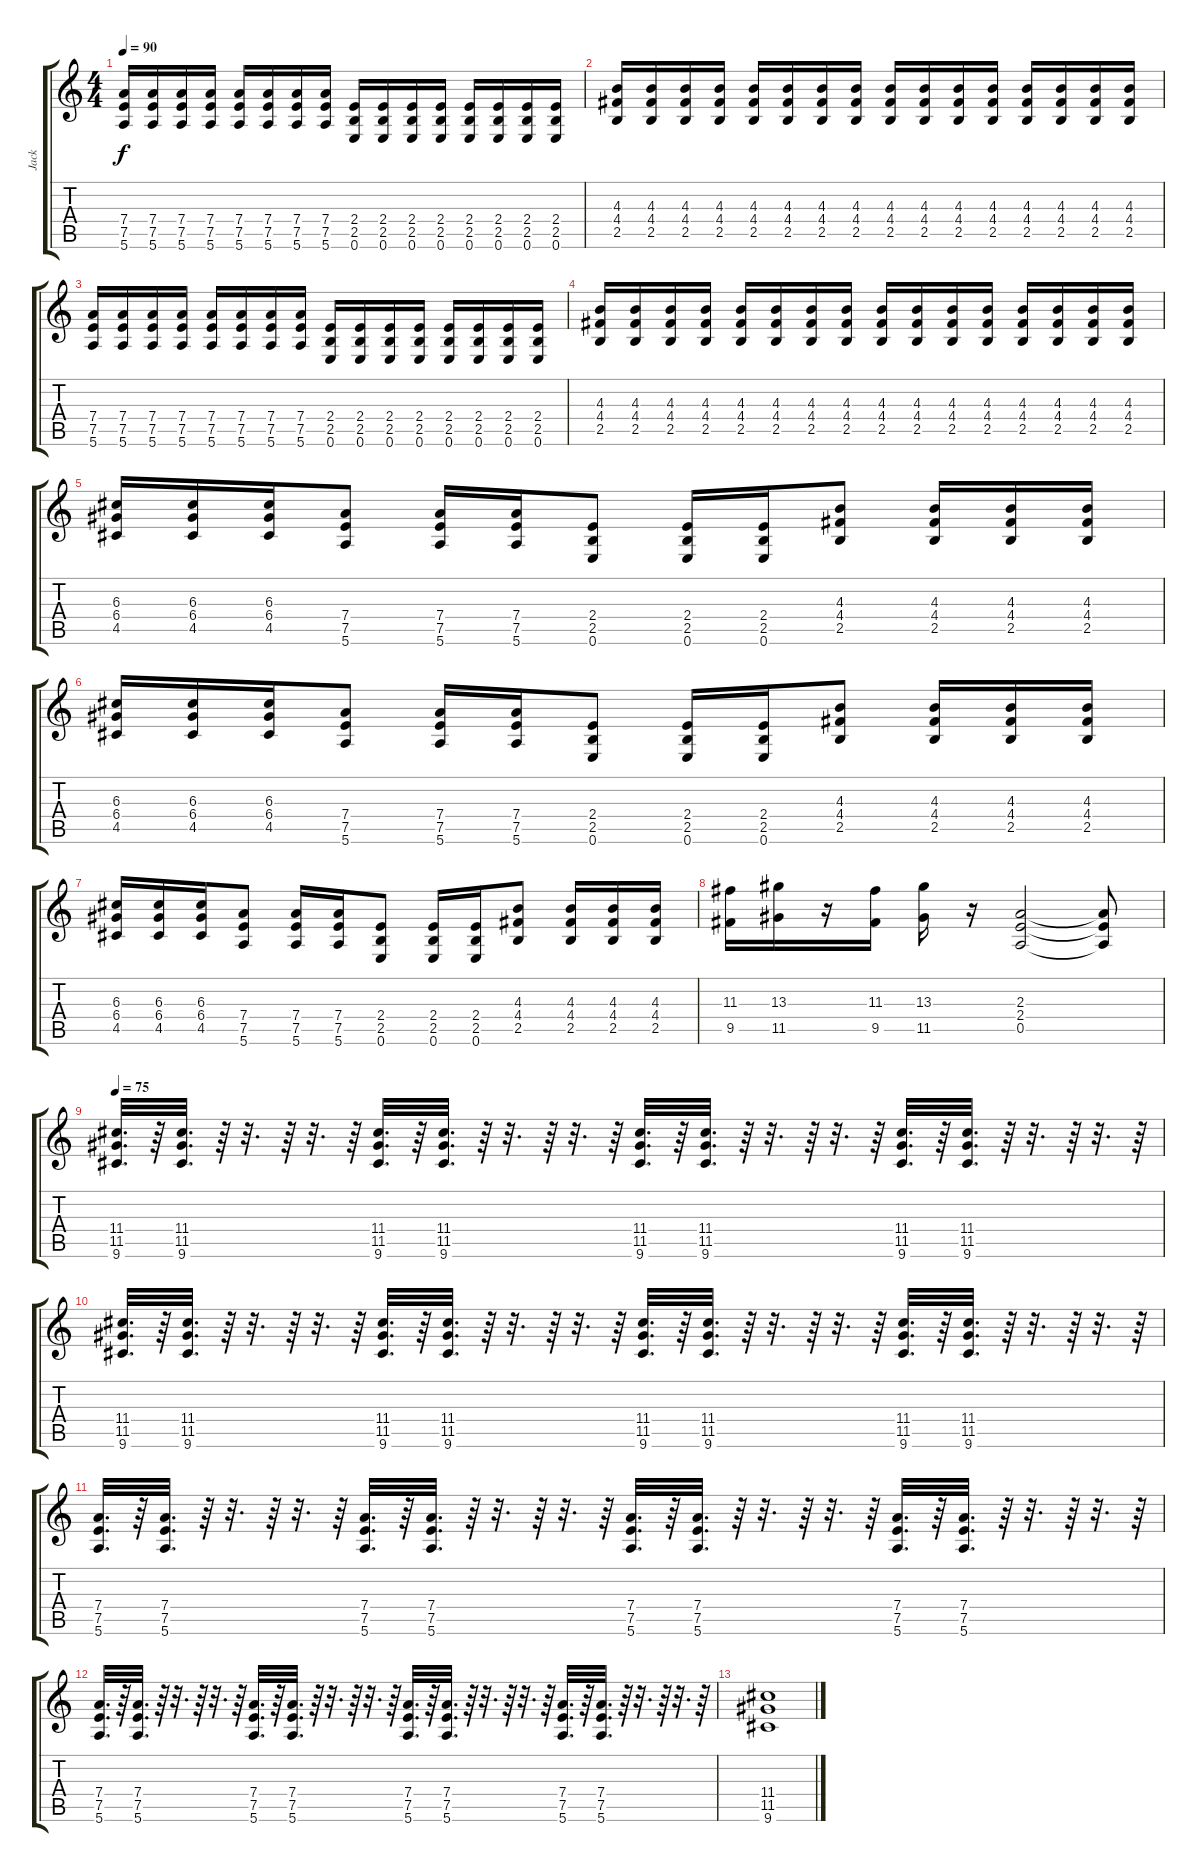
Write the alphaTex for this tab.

\track ("Jack" "Jack") {instrument distortionguitar bank 67}
\staff {score tabs}
\tuning (E4 B3 G3 D3 A2 E2) {hide}
\ts (4 4)
\tempo 90
\clef g2
\ks c
(7.4 7.5 5.6).16{dy f} (7.4 7.5 5.6).16 (7.4 7.5 5.6).16 (7.4 7.5 5.6).16 (7.4 7.5 5.6).16 (7.4 7.5 5.6).16 (7.4 7.5 5.6).16 (7.4 7.5 5.6).16 (2.4 2.5 0.6).16 (2.4 2.5 0.6).16 (2.4 2.5 0.6).16 (2.4 2.5 0.6).16 (2.4 2.5 0.6).16 (2.4 2.5 0.6).16 (2.4 2.5 0.6).16 (2.4 2.5 0.6).16 |
(4.3 4.4 2.5).16 (4.3 4.4 2.5).16 (4.3 4.4 2.5).16 (4.3 4.4 2.5).16 (4.3 4.4 2.5).16 (4.3 4.4 2.5).16 (4.3 4.4 2.5).16 (4.3 4.4 2.5).16 (4.3 4.4 2.5).16 (4.3 4.4 2.5).16 (4.3 4.4 2.5).16 (4.3 4.4 2.5).16 (4.3 4.4 2.5).16 (4.3 4.4 2.5).16 (4.3 4.4 2.5).16 (4.3 4.4 2.5).16 |
(7.4 7.5 5.6).16 (7.4 7.5 5.6).16 (7.4 7.5 5.6).16 (7.4 7.5 5.6).16 (7.4 7.5 5.6).16 (7.4 7.5 5.6).16 (7.4 7.5 5.6).16 (7.4 7.5 5.6).16 (2.4 2.5 0.6).16 (2.4 2.5 0.6).16 (2.4 2.5 0.6).16 (2.4 2.5 0.6).16 (2.4 2.5 0.6).16 (2.4 2.5 0.6).16 (2.4 2.5 0.6).16 (2.4 2.5 0.6).16 |
(4.3 4.4 2.5).16 (4.3 4.4 2.5).16 (4.3 4.4 2.5).16 (4.3 4.4 2.5).16 (4.3 4.4 2.5).16 (4.3 4.4 2.5).16 (4.3 4.4 2.5).16 (4.3 4.4 2.5).16 (4.3 4.4 2.5).16 (4.3 4.4 2.5).16 (4.3 4.4 2.5).16 (4.3 4.4 2.5).16 (4.3 4.4 2.5).16 (4.3 4.4 2.5).16 (4.3 4.4 2.5).16 (4.3 4.4 2.5).16 |
(6.3 6.4 4.5).16 (6.3 6.4 4.5).16 (6.3 6.4 4.5).16 (7.4 7.5 5.6).8 (7.4 7.5 5.6).16 (7.4 7.5 5.6).16 (2.4 2.5 0.6).8 (2.4 2.5 0.6).16 (2.4 2.5 0.6).16 (4.3 4.4 2.5).8 (4.3 4.4 2.5).16 (4.3 4.4 2.5).16 (4.3 4.4 2.5).16 |
(6.3 6.4 4.5).16 (6.3 6.4 4.5).16 (6.3 6.4 4.5).16 (7.4 7.5 5.6).8 (7.4 7.5 5.6).16 (7.4 7.5 5.6).16 (2.4 2.5 0.6).8 (2.4 2.5 0.6).16 (2.4 2.5 0.6).16 (4.3 4.4 2.5).8 (4.3 4.4 2.5).16 (4.3 4.4 2.5).16 (4.3 4.4 2.5).16 |
(6.3 6.4 4.5).16 (6.3 6.4 4.5).16 (6.3 6.4 4.5).16 (7.4 7.5 5.6).8 (7.4 7.5 5.6).16 (7.4 7.5 5.6).16 (2.4 2.5 0.6).8 (2.4 2.5 0.6).16 (2.4 2.5 0.6).16 (4.3 4.4 2.5).8 (4.3 4.4 2.5).16 (4.3 4.4 2.5).16 (4.3 4.4 2.5).16 |
(11.3 9.5).16 (13.3 11.5).16 r.16 (11.3 9.5).16 (13.3 11.5).16 r.16 (2.3 2.4 0.5).2 (2.3{t} 2.4{t} 0.5{t}).8 |
\tempo 75
(11.4 11.5 9.6).32{d} r.64 (11.4 11.5 9.6).32{d} r.64 r.32{d} r.64 r.32{d} r.64 (11.4 11.5 9.6).32{d} r.64 (11.4 11.5 9.6).32{d} r.64 r.32{d} r.64 r.32{d} r.64 (11.4 11.5 9.6).32{d} r.64 (11.4 11.5 9.6).32{d} r.64 r.32{d} r.64 r.32{d} r.64 (11.4 11.5 9.6).32{d} r.64 (11.4 11.5 9.6).32{d} r.64 r.32{d} r.64 r.32{d} r.64 |
(11.4 11.5 9.6).32{d} r.64 (11.4 11.5 9.6).32{d} r.64 r.32{d} r.64 r.32{d} r.64 (11.4 11.5 9.6).32{d} r.64 (11.4 11.5 9.6).32{d} r.64 r.32{d} r.64 r.32{d} r.64 (11.4 11.5 9.6).32{d} r.64 (11.4 11.5 9.6).32{d} r.64 r.32{d} r.64 r.32{d} r.64 (11.4 11.5 9.6).32{d} r.64 (11.4 11.5 9.6).32{d} r.64 r.32{d} r.64 r.32{d} r.64 |
(7.4 7.5 5.6).32{d} r.64 (7.4 7.5 5.6).32{d} r.64 r.32{d} r.64 r.32{d} r.64 (7.4 7.5 5.6).32{d} r.64 (7.4 7.5 5.6).32{d} r.64 r.32{d} r.64 r.32{d} r.64 (7.4 7.5 5.6).32{d} r.64 (7.4 7.5 5.6).32{d} r.64 r.32{d} r.64 r.32{d} r.64 (7.4 7.5 5.6).32{d} r.64 (7.4 7.5 5.6).32{d} r.64 r.32{d} r.64 r.32{d} r.64 |
(7.4 7.5 5.6).32{d} r.64 (7.4 7.5 5.6).32{d} r.64 r.32{d} r.64 r.32{d} r.64 (7.4 7.5 5.6).32{d} r.64 (7.4 7.5 5.6).32{d} r.64 r.32{d} r.64 r.32{d} r.64 (7.4 7.5 5.6).32{d} r.64 (7.4 7.5 5.6).32{d} r.64 r.32{d} r.64 r.32{d} r.64 (7.4 7.5 5.6).32{d} r.64 (7.4 7.5 5.6).32{d} r.64 r.32{d} r.64 r.32{d} r.64 |
(11.4 11.5 9.6).1
